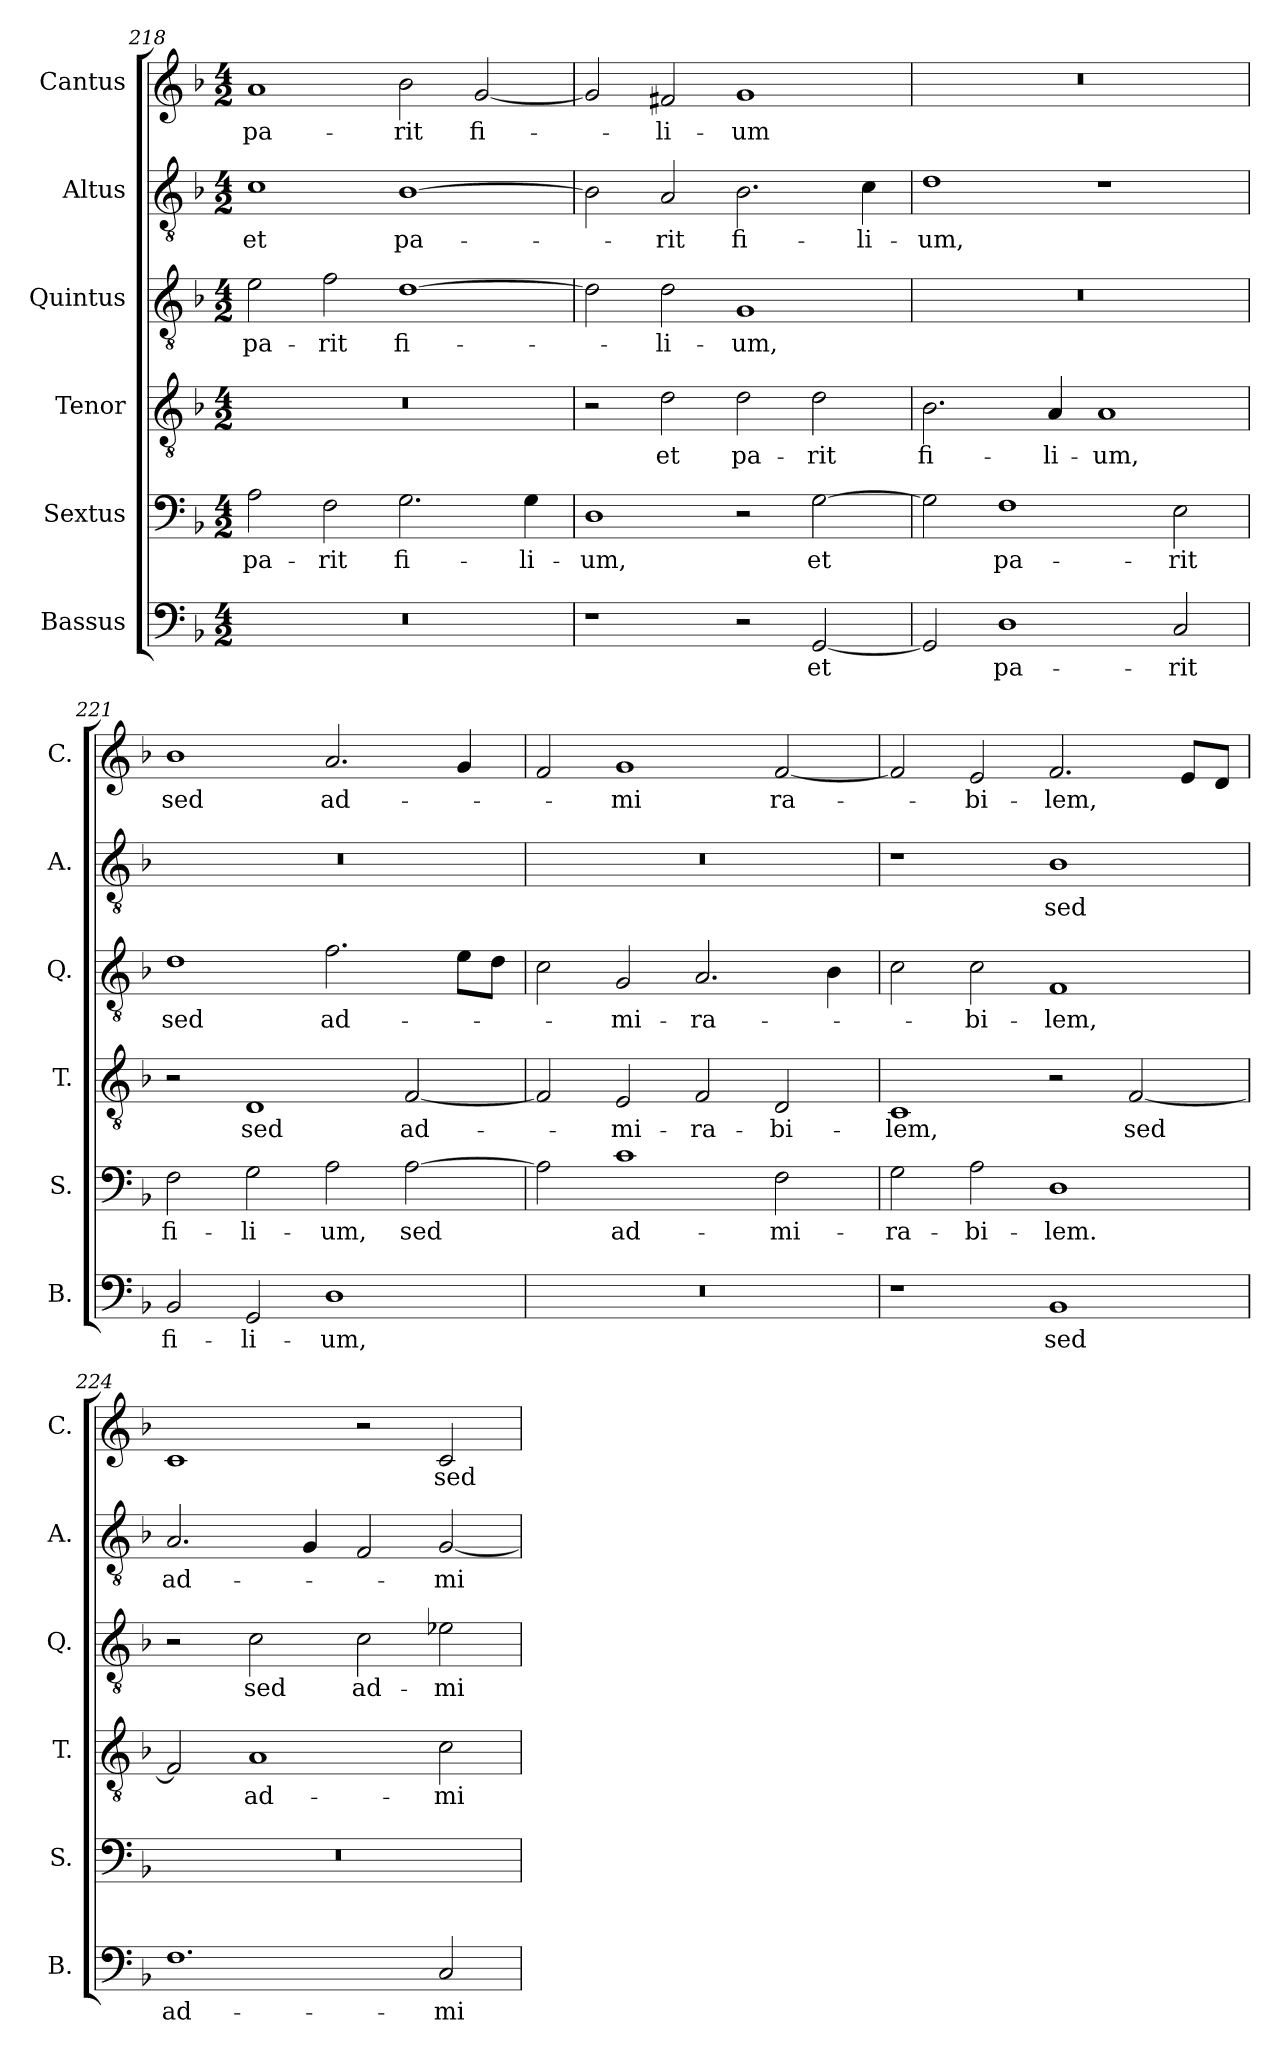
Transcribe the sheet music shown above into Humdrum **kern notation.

**kern	**text	**kern	**text	**kern	**text	**kern	**text	**kern	**text	**kern	**text
*part6	*part6	*part5	*part5	*part4	*part4	*part3	*part3	*part2	*part2	*part1	*part1
*staff6	*staff6	*staff5	*staff5	*staff4	*staff4	*staff3	*staff3	*staff2	*staff2	*staff1	*staff1
*I"Bassus	*	*I"Sextus	*	*I"Tenor	*	*I"Quintus	*	*I"Altus	*	*I"Cantus	*
*I'B.	*	*I'S.	*	*I'T.	*	*I'Q.	*	*I'A.	*	*I'C.	*
!!LO:LB:g=z
*clefF4	*	*clefF4	*	*clefGv2	*	*clefGv2	*	*clefGv2	*	*clefG2	*
*k[b-]	*	*k[b-]	*	*k[b-]	*	*k[b-]	*	*k[b-]	*	*k[b-]	*
*F:	*	*F:	*	*F:	*	*F:	*	*F:	*	*F:	*
*M4/2	*	*M4/2	*	*M4/2	*	*M4/2	*	*M4/2	*	*M4/2	*
=218	=218	=218	=218	=218	=218	=218	=218	=218	=218	=218	=218
0r	.	2A\	pa-	0r	.	2e\	pa-	1c	et	1a	pa-
.	.	2F\	-rit	.	.	2f\	-rit	.	.	.	.
.	.	2.G\	fi-	.	.	[1d	fi-	[1B-	pa-	2b-\	-rit
.	.	.	.	.	.	.	.	.	.	[2g/	fi-
.	.	4G\	-li-	.	.	.	.	.	.	.	.
=219	=219	=219	=219	=219	=219	=219	=219	=219	=219	=219	=219
1r	.	1D	-um,	2r	.	2d\]	.	2B-\]	.	2g/]	.
.	.	.	.	2d\	et	2d\	-li-	2A/	-rit	2f#X/	-li-
2r	.	2r	.	2d\	pa-	1G	-um,	2.B-\	fi-	1g	-um
[2GG/	et	[2G\	et	2d\	-rit	.	.	.	.	.	.
.	.	.	.	.	.	.	.	4c\	-li-	.	.
=220	=220	=220	=220	=220	=220	=220	=220	=220	=220	=220	=220
2GG/]	.	2G\]	.	2.B-\	fi-	0r	.	1d	-um,	0r	.
1D	pa-	1F	pa-	.	.	.	.	.	.	.	.
.	.	.	.	4A/	-li-	.	.	.	.	.	.
.	.	.	.	1A	-um,	.	.	1r	.	.	.
2C/	-rit	2E\	-rit	.	.	.	.	.	.	.	.
=221	=221	=221	=221	=221	=221	=221	=221	=221	=221	=221	=221
2BB-/	fi-	2F\	fi-	2r	.	1d	sed	0r	.	1b-	sed
2GG/	-li-	2G\	-li-	1D	sed	.	.	.	.	.	.
1D	-um,	2A\	-um,	.	.	2.f\	ad-	.	.	2.a/	ad-
.	.	[2A\	sed	[2F/	ad-	.	.	.	.	.	.
.	.	.	.	.	.	8e\L	.	.	.	4g/	.
.	.	.	.	.	.	8d\J	.	.	.	.	.
=222	=222	=222	=222	=222	=222	=222	=222	=222	=222	=222	=222
0r	.	2A\]	.	2F/]	.	2c\	.	0r	.	2f/	.
.	.	1c	ad-	2E/	-mi-	2G/	-mi-	.	.	1g	-mi
.	.	.	.	2F/	-ra-	2.A/	-ra-	.	.	.	.
.	.	2F\	-mi-	2D/	-bi-	.	.	.	.	[2f/	ra-
.	.	.	.	.	.	4B-\	.	.	.	.	.
=223	=223	=223	=223	=223	=223	=223	=223	=223	=223	=223	=223
1r	.	2G\	-ra-	1C	-lem,	2c\	.	1r	.	2f/]	.
.	.	2A\	-bi-	.	.	2c\	-bi-	.	.	2e/	-bi-
1BB-	sed	1D	-lem.	2r	.	1F	-lem,	1B-	sed	2.f/	-lem,
.	.	.	.	[2F/	sed	.	.	.	.	.	.
.	.	.	.	.	.	.	.	.	.	8e/L	.
.	.	.	.	.	.	.	.	.	.	8d/J	.
=224	=224	=224	=224	=224	=224	=224	=224	=224	=224	=224	=224
1.F	ad-	0r	.	2F/]	.	2r	.	2.A/	ad-	1c	.
.	.	.	.	1A	ad-	2c\	sed	.	.	.	.
.	.	.	.	.	.	.	.	4G/	.	.	.
.	.	.	.	.	.	2c\	ad-	2F/	.	2r	.
2C/	-mi-	.	.	2c\	-mi-	2e-X\	-mi-	[2G/	-mi-	2c/	sed
=	=	=	=	=	=	=	=	=	=	=	=
*-	*-	*-	*-	*-	*-	*-	*-	*-	*-	*-	*-
